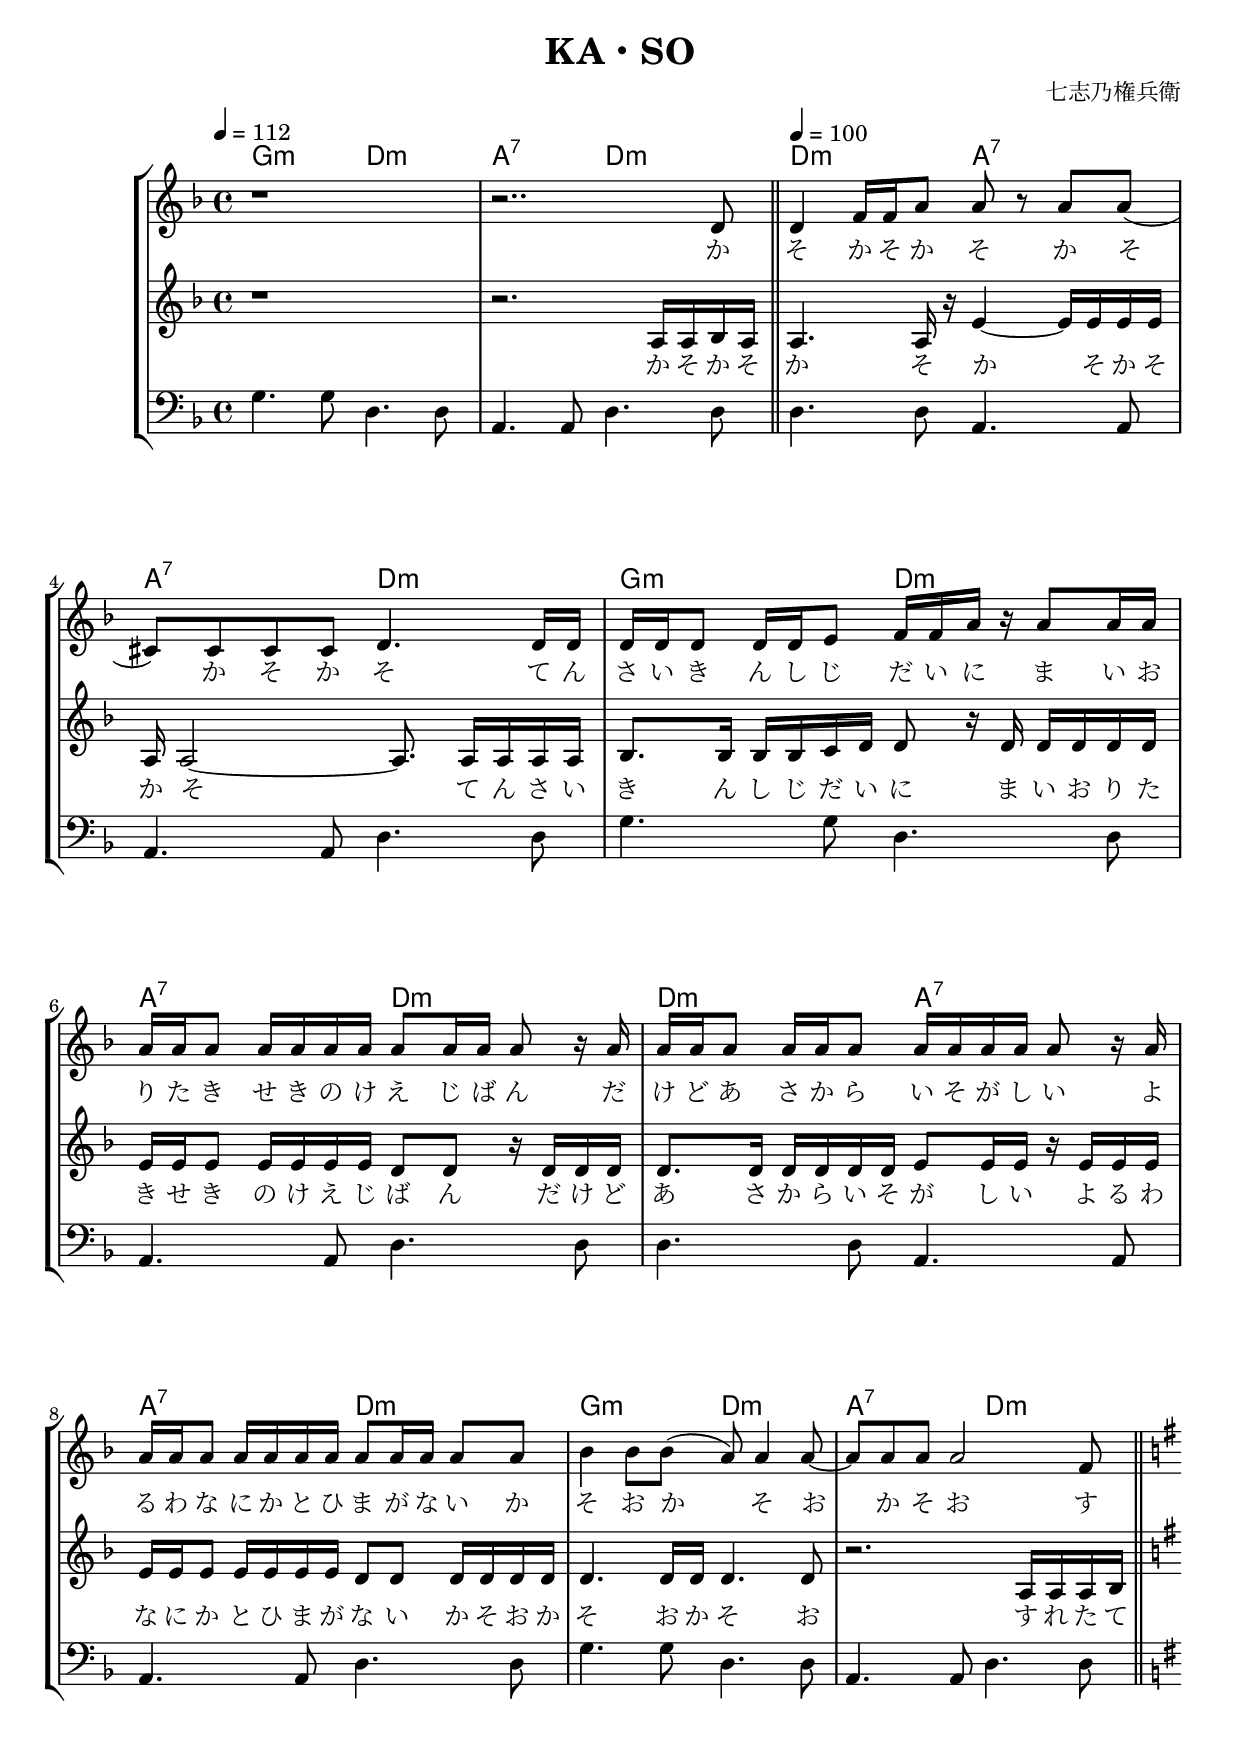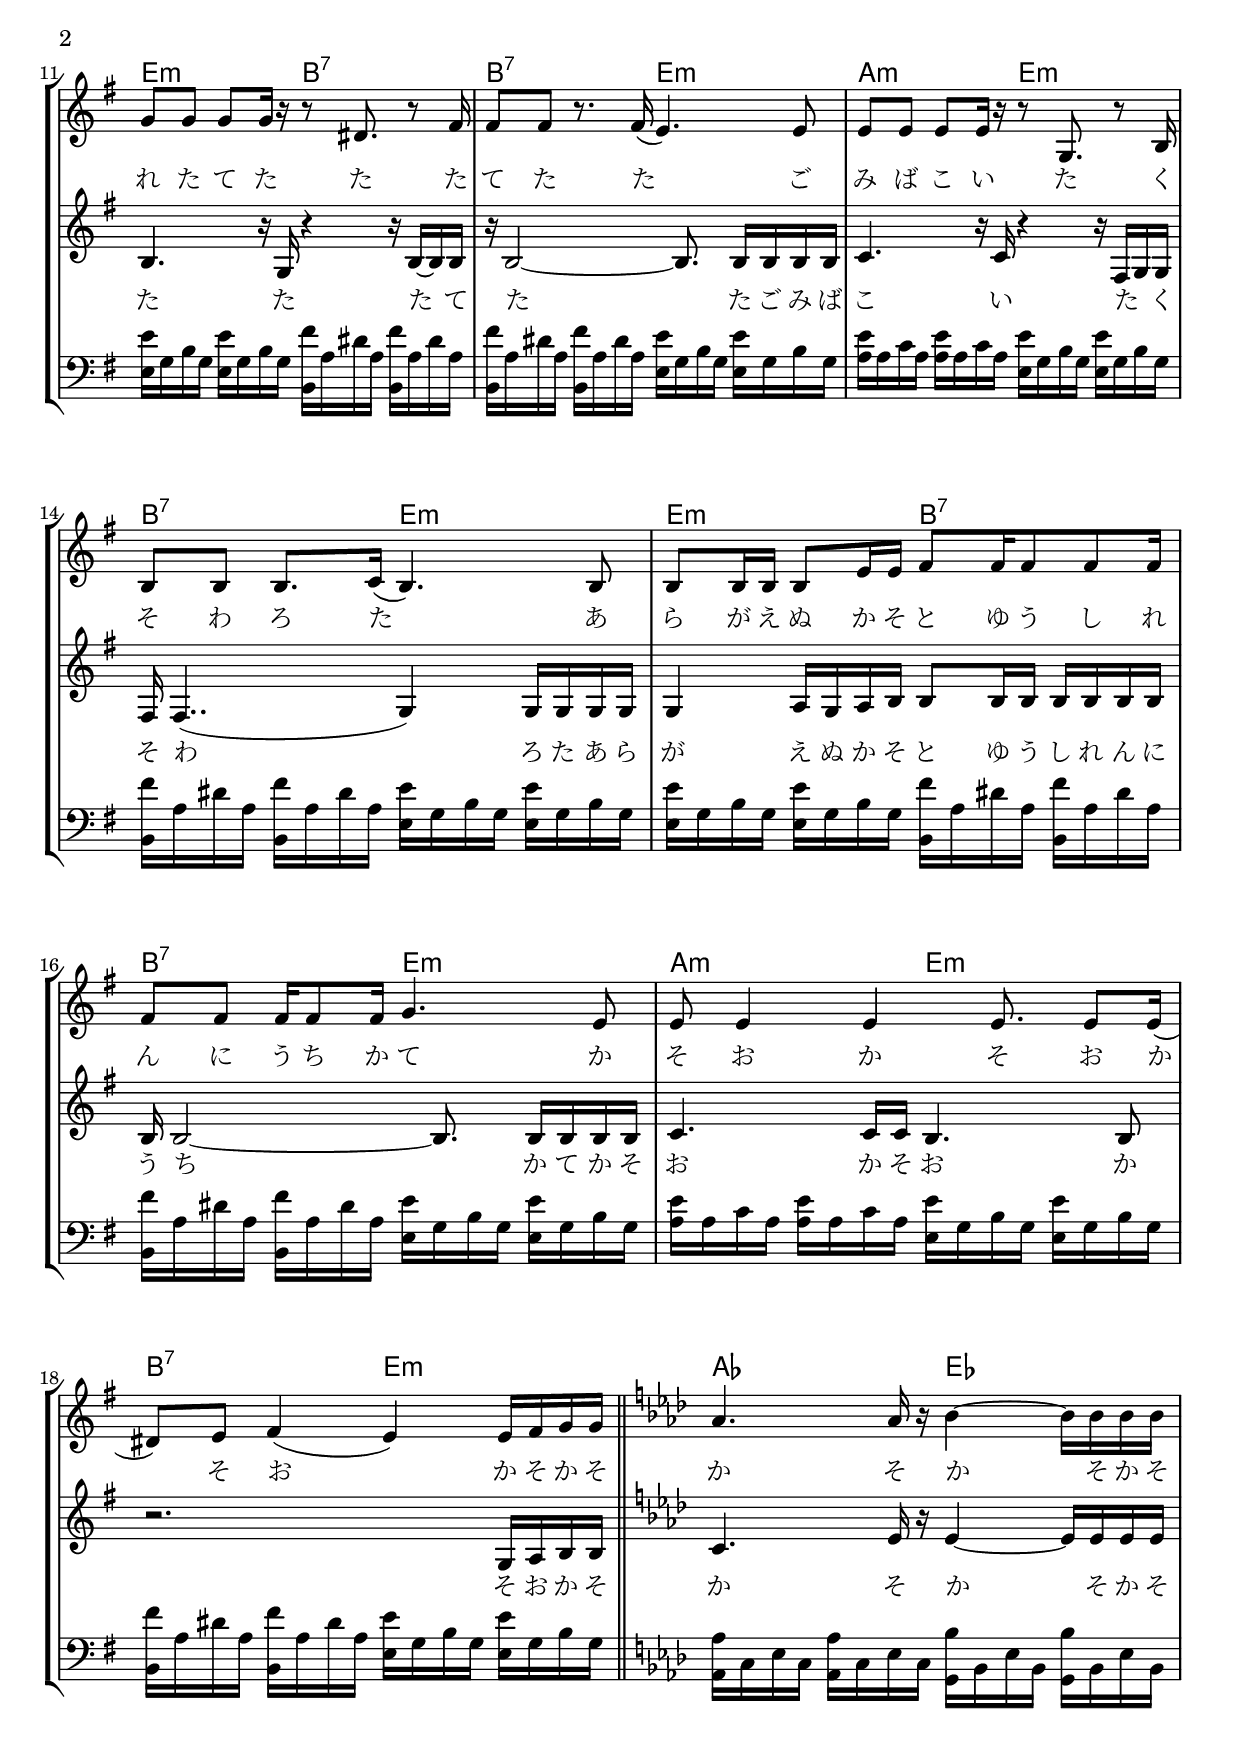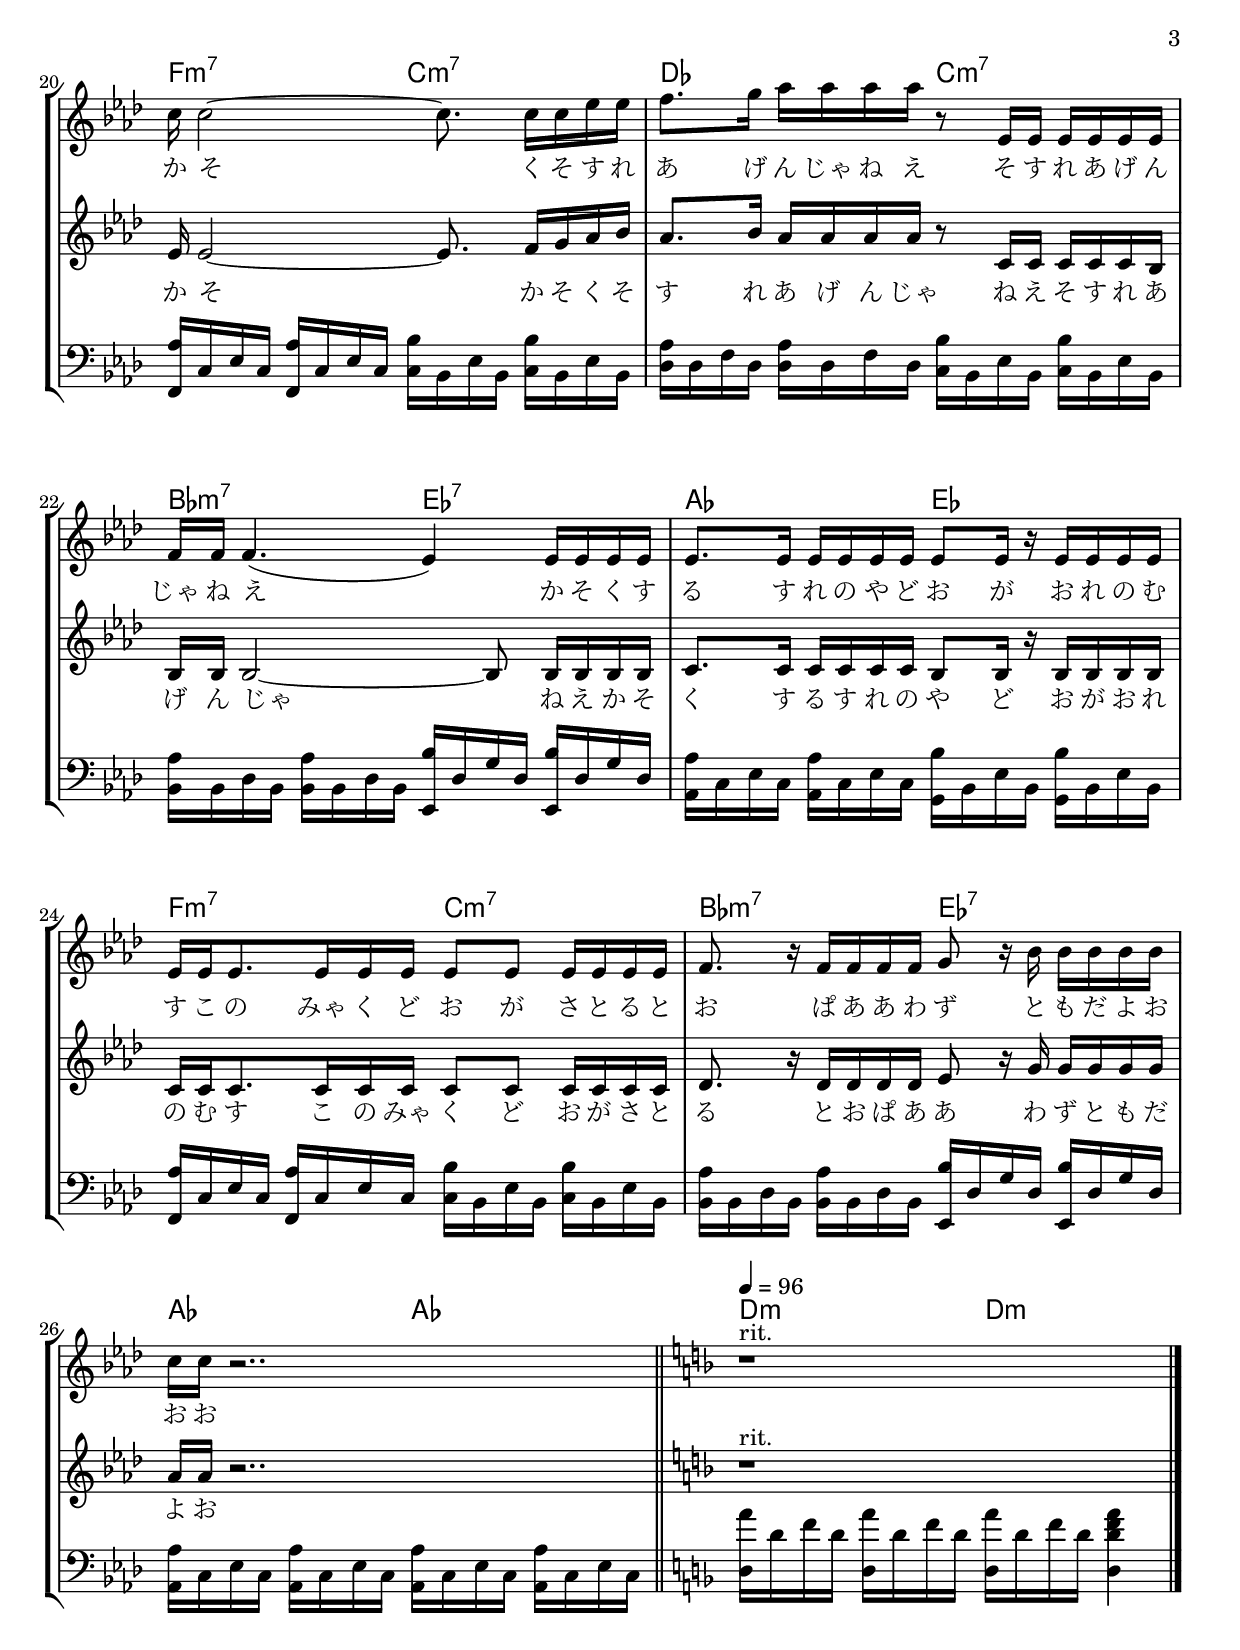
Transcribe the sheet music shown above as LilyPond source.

\version "2.12.1"

\header {
	title = \markup {KA・SO}
	composer = \markup \center-column {七志乃権兵衛}
}

harmony = \chordmode {
	g2:m d:m a:7 d:m 

	d:m a:7 a:7 d:m g:m d:m a:7 d:m d:m a:7 a:7 d:m g:m d:m a:7 d:m 

	e:m b:7 b:7 e:m a:m e:m b:7 e:m e:m b:7 b:7 e:m a:m e:m b:7 e:m 

	as es f:min7 c:min7 des c:min7 bes:min7 es:7 as es f:min7 c:min7 bes:min7 es:7 as as 

	d:m d:m 
}

melody = {
	\key f \major
	\tempo 4 = 112
	r1 | r2.. 
	\set Staff.midiInstrument = #"mmi0.42"
	d'8 
		\tempo 4 = 100
d'4  f'16  f'16  a'8  a'8  r8  a'8  a'8 
	(cis'8)  cis'8  cis'8  cis'8  d'4.  d'16  d'16 
	d'16  d'16  d'8  d'16  d'16  e'8  f'16  f'16  a'16  r16  a'8  a'16  a'16 
	a'16  a'16  a'8  a'16  a'16  a'16  a'16  a'8  a'16  a'16  a'8  r16  a'16 
	a'16  a'16  a'8  a'16  a'16  a'8  a'16  a'16  a'16  a'16  a'8  r16  a'16 
	a'16  a'16  a'8  a'16  a'16  a'16  a'16  a'8  a'16  a'16  a'8  a'8 
	bes'4  bes'8  bes'8  (a'8)  a'4  a'8~ 
	a'8  a'8  a'8  a'2  	\set Staff.midiInstrument = #"mmi0.42"
	f'8 
		\key g \major
g'8  g'8  g'8  g'16  r16  r8  dis'8.  r8  fis'16 
	fis'8  fis'8  r8.  fis'16  (e'4.)  e'8 
	e'8  e'8  e'8  e'16  r16  r8  g8.  r8  b16 
	b8  b8  b8.  c'16  (b4.)  b8 
	b8  b16  b16  b8  e'16  e'16  fis'8  fis'16  fis'8  fis'8  fis'16 
	fis'8  fis'8  fis'16  fis'8  fis'16  g'4.  e'8 
	e'8  e'4  e'4  e'8.  e'8  e'16 
	(dis'8)  e'8  fis'4  (e'4)  	\set Staff.midiInstrument = #"mmi0.42"
	e'16  fis'16  g'16  g'16 
		\key as \major
as'4.  as'16  r16  bes'4~bes'16  bes'16  bes'16  bes'16 
	c''16  c''2~c''8.  c''16  c''16  es''16  es''16 
	f''8.  g''16  as''16  as''16  as''16  as''16  r8  es'16  es'16  es'16  es'16  es'16  es'16 
	f'16  f'16  f'4.  (es'4)  es'16  es'16  es'16  es'16 
	es'8.  es'16  es'16  es'16  es'16  es'16  es'8  es'16  r16  es'16  es'16  es'16  es'16 
	es'16  es'16  es'8.  es'16  es'16  es'16  es'8  es'8  es'16  es'16  es'16  es'16 
	f'8.  r16  f'16  f'16  f'16  f'16  g'8  r16  bes'16  bes'16  bes'16  bes'16  bes'16 
	c''16  c''16  	r2.. 	\key f \major
	\tempo 4 = 96
	r1^"rit." \bar "|."
}

words = \lyricmode {
	
	か  そ  か  そ  か  そ  か  そ  か  そ  か  そ  て  ん  さ  い  き  ん  し  じ  だ  い  に  ま  い  お  り  た  き  せ  き  の  け  え  じ  ば  ん  だ  け  ど  あ  さ  か  ら  い  そ  が  し  い  よ  る  わ  な  に  か  と  ひ  ま  が  な  い  か  そ  お  か  そ  お  か  そ  お  
	す  れ  た  て  た  た  た  て  た  た  ご  み  ば  こ  い  た  く  そ  わ  ろ  た  あ  ら  が  え  ぬ  か  そ  と  ゆ  う  し  れ  ん  に  う  ち  か  て  か  そ  お  か  そ  お  か  そ  お  
	か  そ  か  そ  か  そ  か  そ  か  そ  か  そ  く  そ  す  れ  あ  げ  ん  じゃ  ね  え  そ  す  れ  あ  げ  ん  じゃ  ね  え  か  そ  く  す  る  す  れ  の  や  ど  お  が  お  れ  の  む  す  こ  の  みゃ  く  ど  お  が  さ  と  る  と  お  ぱ  あ  あ  わ  ず  と  も  だ  よ  お  お  お  
	
}

secondmelody = {
	\key f \major
	\tempo 4 = 112
	r1 | r2. 
	\set Staff.midiInstrument = #"mmi0.42"
	a16  a16  bes16  a16 
		\tempo 4 = 100
a4.  a16  r16  e'4~e'16  e'16  e'16  e'16 
	a16  a2~a8.  a16  a16  a16  a16 
	bes8.  bes16  bes16  bes16  c'16  d'16  d'8  r16  d'16  d'16  d'16  d'16  d'16 
	e'16  e'16  e'8  e'16  e'16  e'16  e'16  d'8  d'8  r16  d'16  d'16  d'16 
	d'8.  d'16  d'16  d'16  d'16  d'16  e'8  e'16  e'16  r16  e'16  e'16  e'16 
	e'16  e'16  e'8  e'16  e'16  e'16  e'16  d'8  d'8  d'16  d'16  d'16  d'16 
	d'4.  d'16  d'16  d'4.  d'8
	r2. 	\set Staff.midiInstrument = #"mmi0.42"
	a16  a16  a16  bes16 
		\key g \major
b4.  r16  g16  r4~r16  b16  b16  b16 
	r16  b2~b8.  b16  b16  b16  b16 
	c'4.  r16  c'16  r4~r16  fis16  g16  g16 
	fis16  fis4..  (g4)  g16  g16  g16  g16 
	g4  a16  g16  a16  b16  b8  b16  b16  b16  b16  b16  b16 
	b16  b2~b8.  b16  b16  b16  b16 
	c'4.  c'16  c'16  b4.  b8
	r2. 	\set Staff.midiInstrument = #"mmi0.42"
	g16  a16  b16  b16 
		\key as \major
c'4.  es'16  r16  es'4~es'16  es'16  es'16  es'16 
	es'16  es'2~es'8.  f'16  g'16  as'16  bes'16 
	as'8.  bes'16  as'16  as'16  as'16  as'16  r8  c'16  c'16  c'16  c'16  c'16  bes16 
	bes16  bes16  bes2~bes8  bes16  bes16  bes16  bes16 
	c'8.  c'16  c'16  c'16  c'16  c'16  bes8  bes16  r16  bes16  bes16  bes16  bes16 
	c'16  c'16  c'8.  c'16  c'16  c'16  c'8  c'8  c'16  c'16  c'16  c'16 
	des'8.  r16  des'16  des'16  des'16  des'16  es'8  r16  g'16  g'16  g'16  g'16  g'16 
	as'16  as'16  	r2.. 	\key f \major
	\tempo 4 = 96
	r1^"rit." \bar "|."
}

secondwords = \lyricmode {
	
	か  そ  か  そ  か  そ  か  そ  か  そ  か  そ  て  ん  さ  い  き  ん  し  じ  だ  い  に  ま  い  お  り  た  き  せ  き  の  け  え  じ  ば  ん  だ  け  ど  あ  さ  か  ら  い  そ  が  し  い  よ  る  わ  な  に  か  と  ひ  ま  が  な  い  か  そ  お  か  そ  お  か  そ  お  
	す  れ  た  て  た  た  た  て  た  た  ご  み  ば  こ  い  た  く  そ  わ  ろ  た  あ  ら  が  え  ぬ  か  そ  と  ゆ  う  し  れ  ん  に  う  ち  か  て  か  そ  お  か  そ  お  か  そ  お  
	か  そ  か  そ  か  そ  か  そ  か  そ  か  そ  く  そ  す  れ  あ  げ  ん  じゃ  ね  え  そ  す  れ  あ  げ  ん  じゃ  ね  え  か  そ  く  す  る  す  れ  の  や  ど  お  が  お  れ  の  む  す  こ  の  みゃ  く  ど  お  が  さ  と  る  と  お  ぱ  あ  あ  わ  ず  と  も  だ  よ  お  お  お  
	
}

tempochange = {
	\tempo 4 = 112
	r1 | r1 \bar "||"
	\tempo 4 = 100
	r1 | r1 | r1 | r1 | r1 | r1 | r1 | r1 \bar "||"
	\tempo 4 = 100
	r1 | r1 | r1 | r1 | r1 | r1 | r1 | r1 \bar "||"
	\tempo 4 = 100
	r1 | r1 | r1 | r1 | r1 | r1 | r1 | r1 \bar "||"
	\tempo 4 = 96
	\tempo 4 = 72 r2 \tempo 4 = 64 r2 \bar "|."
}

mainacc = {
	\clef bass
	\set Staff.midiInstrument = #"Recorder"
	\key f \major
	\tempo 4 = 112
	g4.g8
	d4.d8
	a,4.a,8
	d4.d8
	\bar "||"

	\set Staff.midiInstrument = #"Ocarina"
	\tempo 4 = 100
	d4.d8
	a,4.a,8
	a,4.a,8
	d4.d8
	g4.g8
	d4.d8
	a,4.a,8
	d4.d8
	d4.d8
	a,4.a,8
	a,4.a,8
	d4.d8
	g4.g8
	d4.d8
	a,4.a,8
	d4.d8
	\bar "||"

	\set Staff.midiInstrument = #"Ocarina"
	\key g \major
	<e e'>16 g b g <e e'> g b g
	<b, fis'>16 a dis' a <b, fis'> a dis' a
	<b, fis'>16 a dis' a <b, fis'> a dis' a
	<e e'>16 g b g <e e'> g b g
	<a e'>16 a c' a <a e'> a c' a
	<e e'>16 g b g <e e'> g b g
	<b, fis'>16 a dis' a <b, fis'> a dis' a
	<e e'>16 g b g <e e'> g b g
	<e e'>16 g b g <e e'> g b g
	<b, fis'>16 a dis' a <b, fis'> a dis' a
	<b, fis'>16 a dis' a <b, fis'> a dis' a
	<e e'>16 g b g <e e'> g b g
	<a e'>16 a c' a <a e'> a c' a
	<e e'>16 g b g <e e'> g b g
	<b, fis'>16 a dis' a <b, fis'> a dis' a
	<e e'>16 g b g <e e'> g b g
	\bar "||"

	\set Staff.midiInstrument = #"Voice Oohs"
	\key as \major
	<as, as>16 c es c <as, as> c es c
	<g, bes>16 bes, es bes, <g, bes> bes, es bes,
	<f, as>16 c es c <f, as> c es c
	<c bes>16 bes, es bes, <c bes> bes, es bes,
	<des as>16 des f des <des as> des f des
	<c bes>16 bes, es bes, <c bes> bes, es bes,
	<bes, as>16 bes, des bes, <bes, as> bes, des bes,
	<es, bes>16 des g des <es, bes> des g des
	<as, as>16 c es c <as, as> c es c
	<g, bes>16 bes, es bes, <g, bes> bes, es bes,
	<f, as>16 c es c <f, as> c es c
	<c bes>16 bes, es bes, <c bes> bes, es bes,
	<bes, as>16 bes, des bes, <bes, as> bes, des bes,
	<es, bes>16 des g des <es, bes> des g des
	<as, as>16 c es c <as, as> c es c
	<as, as>16 c es c <as, as> c es c
	\bar "||"

	\set Staff.midiInstrument = #"Lead 6 (voice)"
	\key f \major
	\tempo 4 = 96
	<d a'>16 d' f' d' <d a'> d' f' d'
	<d a'>16 d' f' d' <d d' f' a'>4
	\bar "|."
}

subacc = {
	\clef bass
	\set Staff.midiInstrument = #"Voice Oohs"
	\key f \major
	\tempo 4 = 112
	<g d'>16 g bes g <g d'> g bes g
	<d d'>16 f a f <d d'> f a f
	<a, e'>16 g cis' g <a, e'> g cis' g
	<d d'>16 f a f <d d'> f a f
	\bar "||"

	\set Staff.midiInstrument = #"Voice Oohs"
	\tempo 4 = 100
	<d d'>16 f a f <d d'> f a f
	<a, e'>16 g cis' g <a, e'> g cis' g
	<a, e'>16 g cis' g <a, e'> g cis' g
	<d d'>16 f a f <d d'> f a f
	<g d'>16 g bes g <g d'> g bes g
	<d d'>16 f a f <d d'> f a f
	<a, e'>16 g cis' g <a, e'> g cis' g
	<d d'>16 f a f <d d'> f a f
	<d d'>16 f a f <d d'> f a f
	<a, e'>16 g cis' g <a, e'> g cis' g
	<a, e'>16 g cis' g <a, e'> g cis' g
	<d d'>16 f a f <d d'> f a f
	<g d'>16 g bes g <g d'> g bes g
	<d d'>16 f a f <d d'> f a f
	<a, e'>16 g cis' g <a, e'> g cis' g
	<d d'>16 f a f <d d'> f a f
	\bar "||"

	\set Staff.midiInstrument = #"Voice Oohs"
	\key g \major
	e8. b16 e'16 r16 g16 r16
	b,8. dis'16 fis'16 r16 a16 r16
	b,8. dis'16 fis'16 r16 a16 r16
	e8. b16 e'16 r16 g16 r16
	a8. c'16 e'16 r16 a16 r16
	e8. b16 e'16 r16 g16 r16
	b,8. dis'16 fis'16 r16 a16 r16
	e8. b16 e'16 r16 g16 r16
	e8. b16 e'16 r16 g16 r16
	b,8. dis'16 fis'16 r16 a16 r16
	b,8. dis'16 fis'16 r16 a16 r16
	e8. b16 e'16 r16 g16 r16
	a8. c'16 e'16 r16 a16 r16
	e8. b16 e'16 r16 g16 r16
	b,8. dis'16 fis'16 r16 a16 r16
	e8. b16 e'16 r16 g16 r16
	\bar "||"

	\set Staff.midiInstrument = #"Voice Oohs"
	\key as \major
	<as, es as>16 c16 <es as>16 c16   <as, es as>16 c16 <es as>16 c16
	<g, es bes>16 bes,16 <es bes>16 bes,16   <g, es bes>16 bes,16 <es bes>16 bes,16
	<f, es as>16 c16 <es as>16 c16   <f, es as>16 c16 <es as>16 c16
	<c es bes>16 bes,16 <es bes>16 bes,16   <c es bes>16 bes,16 <es bes>16 bes,16
	<des f as>16 des16 <f as>16 des16   <des f as>16 des16 <f as>16 des16
	<c es bes>16 bes,16 <es bes>16 bes,16   <c es bes>16 bes,16 <es bes>16 bes,16
	<bes, des as>16 bes,16 <des as>16 bes,16   <bes, des as>16 bes,16 <des as>16 bes,16
	<es, g bes>16 des16 <g bes>16 des16   <es, g bes>16 des16 <g bes>16 des16
	<as, es as>16 c16 <es as>16 c16   <as, es as>16 c16 <es as>16 c16
	<g, es bes>16 bes,16 <es bes>16 bes,16   <g, es bes>16 bes,16 <es bes>16 bes,16
	<f, es as>16 c16 <es as>16 c16   <f, es as>16 c16 <es as>16 c16
	<c es bes>16 bes,16 <es bes>16 bes,16   <c es bes>16 bes,16 <es bes>16 bes,16
	<bes, des as>16 bes,16 <des as>16 bes,16   <bes, des as>16 bes,16 <des as>16 bes,16
	<es, g bes>16 des16 <g bes>16 des16   <es, g bes>16 des16 <g bes>16 des16
	<as, es as>16 c16 <es as>16 c16   <as, es as>16 c16 <es as>16 c16
	<as, es as>16 c16 <es as>16 c16   <as, es as>16 c16 <es as>16 c16
	\bar "||"

	\set Staff.midiInstrument = #"Voice Oohs"
	\key f \major
	\tempo 4 = 96
	<d a'>16 d' f' d' <d a'> d' f' d'
	<d a'>16 d' f' d' <d d' f' a'>4
	\bar "|."
}

percA = {
	\drummode {
	hh4 hh8 hh2 r8  |\times 16/32{ hh2 hh8. hh1 r4 r16 } \bar "||"
	hh4 hh8 hh2 r8  |\times 16/32{ hh2 hh8. hh8. hh4. hh2. } |hh4 hh8 hh2 r8  |hh4 hh8 hh4 hh4.  |hh4 hh8 hh2 r8  |\times 16/32{ hh2 hh8. hh8. hh4. hh2. } |hh4 hh8 hh2 r8  |\times 16/32{ hh2 hh8. hh1 r4 r16 } \bar "||"
	hh4 hh8 hh2 r8  |\times 16/32{ hh2 hh8. hh8. hh4. hh2. } |hh4 hh8 hh2 r8  |hh4 hh8 hh4 hh4.  |hh4 hh8 hh2 r8  |\times 16/32{ hh2 hh8. hh8. hh4. hh2. } |hh4 hh8 hh2 r8  |\times 16/32{ hh2 hh8. hh1 r4 r16 } \bar "||"
	hh4 hh4 hh4 hh4  |hh4 hh4 hh4 hh4  |hh4 hh4 hh4 hh4  |hh4 hh4 hh4 hh4  |hh4 hh4 hh4 hh4  |hh4 hh4 hh4 hh4  |hh4 hh4 hh4 hh4  |hh4 hh4 hh4 hh4  \bar "||"
	r1 \bar "|."
	}
}

percB = {
	\drummode {
	r16 hhp8 hhp8 hhp2 r8.  |\times 16/32{ r8 hhp4 hhp4 hhp8 hhp1 r4 } \bar "||"
	r16 hhp8 hhp8 hhp2 r8.  |\times 16/32{ r8 hhp4 hhp4 hhp8 hhp2 r8 hhp2 r8 } |r16 hhp8 hhp8 hhp2 r8.  |r16 hhp8 hhp8 hhp8. hhp2  |r16 hhp8 hhp8 hhp2 r8.  |\times 16/32{ r8 hhp4 hhp4 hhp8 hhp2 r8 hhp2 r8 } |r16 hhp8 hhp8 hhp2 r8.  |\times 16/32{ r8 hhp4 hhp4 hhp8 hhp1 r4 } \bar "||"
	r16 hhp8 hhp8 hhp2 r8.  |\times 16/32{ r8 hhp4 hhp4 hhp8 hhp2 r8 hhp2 r8 } |r16 hhp8 hhp8 hhp2 r8.  |r16 hhp8 hhp8 hhp8. hhp2  |r16 hhp8 hhp8 hhp2 r8.  |\times 16/32{ r8 hhp4 hhp4 hhp8 hhp2 r8 hhp2 r8 } |r16 hhp8 hhp8 hhp2 r8.  |\times 16/32{ r8 hhp4 hhp4 hhp8 hhp1 r4 } \bar "||"
	r8 ss4 ss4 ss4 ss8  |r8 ss4 ss8 ss8. ss8. ss8  |r8 ss4 ss4 ss4 ss8  |r8 ss4 ss8 ss8. ss8. ss8  |r8 ss4 ss4 ss4 ss8  |r8 ss4 ss8 ss8. ss8. ss8  |r8 ss4 ss4 ss4 ss8  |r8 ss4 ss8 ss8. ss8. ss8  \bar "||"
	r1 \bar "|."
	}
}

percC = {
	\drummode {
	r1  |\times 16/32{ r1 r2 hho2 } \bar "||"
	r1  |\times 16/32{ r1 r2 hho2 } |r1  |\times 16/32{ r1 r2 hho2 } |r1  |\times 16/32{ r1 r2 hho2 } |r1  |\times 16/32{ r1 r2 hho2 } \bar "||"
	r1  |\times 16/32{ r1 r2 hho2 } |r1  |\times 16/32{ r1 r2 hho2 } |r1  |\times 16/32{ r1 r2 hho2 } |r1  |\times 16/32{ r1 r2 hho2 } \bar "||"
	r8 hhp4 hhp4 hhp4 hhp8  |r8 hhp4 hhp4 hhp4 hhp8  |r8 hhp4 hhp4 hhp4 hhp8  |r8 hhp4 hhp4 hhp4 hhp8  |r8 hhp4 hhp4 hhp4 hhp8  |r8 hhp4 hhp4 hhp4 hhp8  |r8 hhp4 hhp4 hhp4 hhp8  |r8 hhp4 hhp4 hhp4 hhp8  \bar "||"
	r1 \bar "|."
	}
}

percD = {
	\drummode {
	bd8. bd8. bd2 bd8  |\times 16/32{ bd4. bd4. bd8 bd2 r8 bd2 } \bar "||"
	bd8. bd8. bd2 bd8  |\times 16/32{ bd4. bd4. bd2 bd2 bd4 } |bd8. bd8. bd2 bd8  |bd8. bd8. bd2 r8  |bd8. bd8. bd2 bd8  |\times 16/32{ bd4. bd4. bd2 bd2 bd4 } |bd8. bd8. bd2 bd8  |\times 16/32{ bd4. bd4. bd8 bd2 r8 bd2 } \bar "||"
	bd8. bd8. bd2 bd8  |\times 16/32{ bd4. bd4. bd2 bd2 bd4 } |bd8. bd8. bd2 bd8  |bd8. bd8. bd2 r8  |bd8. bd8. bd2 bd8  |\times 16/32{ bd4. bd4. bd2 bd2 bd4 } |bd8. bd8. bd2 bd8  |\times 16/32{ bd4. bd4. bd8 bd2 r8 bd2 } \bar "||"
	bd2 bd4. r16 bd16  |bd4 bd4 bd4 bd8. bd16  |bd2 bd4. r16 bd16  |bd4 bd4 bd4 bd8. bd16  |bd2 bd4. r16 bd16  |bd4 bd4 bd4 bd8. bd16  |bd2 bd4. r16 bd16  |bd4 bd4 bd4 bd8. bd16  \bar "||"
	r1 \bar "|."
	}
}

percE = {
	\drummode {
	r2 ss2  |\times 16/32{ r1 ss1 } \bar "||"
	r2 ss2  |\times 16/32{ r1 ss1 } |r2 ss2  |\times 16/32{ r1 ss1 } |r2 ss2  |\times 16/32{ r1 ss1 } |r2 ss2  |\times 16/32{ r1 ss1 } \bar "||"
	r2 ss2  |\times 16/32{ r1 ss1 } |r2 ss2  |\times 16/32{ r1 ss1 } |r2 ss2  |\times 16/32{ r1 ss1 } |r2 ss2  |\times 16/32{ r1 ss1 } \bar "||"
	r1 | r1 | r1 | r1 | r1 | r1 | r1 | r1 \bar "||"
	r1 \bar "|."
	}
}

percF = {
	\drummode {
	r1 |\times 16/32{ r1 sn4 sn8 sn2 r8 } \bar "||"
	r1 |r1 |r1 |r2 r8. sn16 sn4  |r1 |r1 |r1 |\times 16/32{ r1 sn4 sn8 sn2 r8 } \bar "||"
	r1 |r1 |r1 |r2 r8. sn16 sn4  |r1 |r1 |r1 |\times 16/32{ r1 sn4 sn8 sn2 r8 } \bar "||"
	r1 | r1 | r1 | r1 | r1 | r1 | r1 | r1 \bar "||"
	r1 \bar "|."
	}
}

percG = {
	\drummode {
	r1 |r1 \bar "||"
	r1 |r1 |r1 |r2. r8 tomml8  |r1 |r1 |r1 |r2. r8 tomml8  \bar "||"
	r1 |r1 |r1 |r2. r8 tomml8  |r1 |r1 |r1 |r2. r8 tomml8  \bar "||"
	r1 | r1 | r1 | r1 | r1 | r1 | r1 | r1 \bar "||"
	r1 \bar "|."
	}
}

percH = {
	\drummode {
	r1 |\times 16/32{ r1 r2 r8 tommh4. } \bar "||"
	r1 |r1 |r1 |r1 |r1 |r1 |r1 |\times 16/32{ r1 r2 r8 tommh4. } \bar "||"
	r1 |r1 |r1 |r1 |r1 |r1 |r1 |\times 16/32{ r1 r2 r8 tommh4. } \bar "||"
	r1 | r1 | r1 | r1 | r1 | r1 | r1 | r1 \bar "||"
	r1 \bar "|."
	}
}

percI = {
	\drummode {
	r1 |\times 16/32{ r1 r2. tomfh4 } \bar "||"
	r1 |r1 |r1 |r1 |r1 |r1 |r1 |\times 16/32{ r1 r2. tomfh4 } \bar "||"
	r1 |r1 |r1 |r1 |r1 |r1 |r1 |\times 16/32{ r1 r2. tomfh4 } \bar "||"
	r1 | r1 | r1 | r1 | r1 | r1 | r1 | r1 \bar "||"
	r1 \bar "|."
	}
}

\score {
	<<
		\new StaffGroup <<
			\new ChordNames {\harmony}
			\new Voice = "melody" {\melody}
			\new Lyrics \lyricsto "melody" \words
			\new Voice = "secondmelody" {\secondmelody}
			\new Lyrics \lyricsto "secondmelody" \secondwords
			\new Staff = "mainacc" {\mainacc}
		>>
	>>
	\layout { }
}
